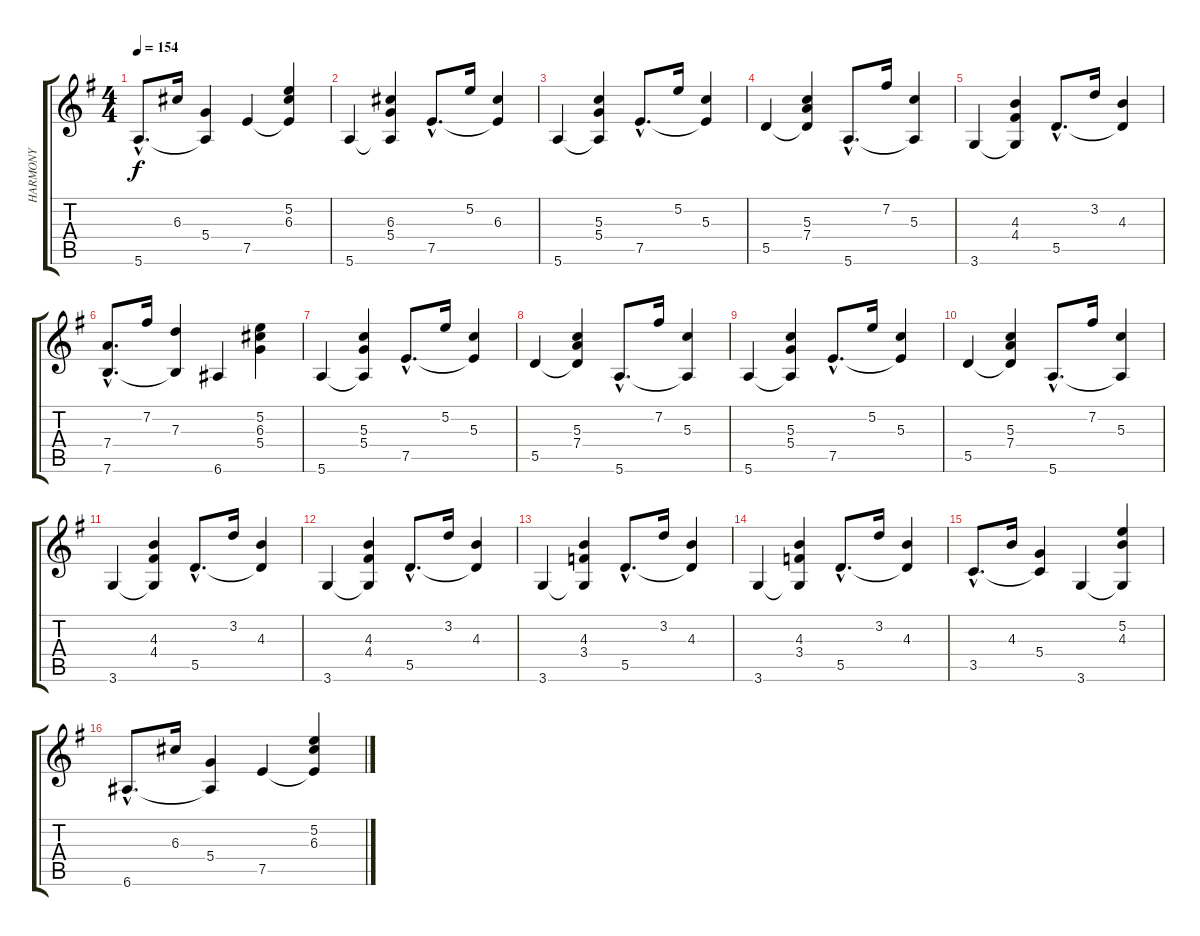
\track ("HARMONY" "HARMONY") {instrument acousticguitarnylon}
\staff {score tabs}
\tuning (E4 B3 G3 D3 A2 E2) {hide}
\ts (4 4)
\tempo 154
\clef g2
\ks g
5.6{hac}.8{d dy f} 6.3.16 (5.4 5.6{t}).4 7.5.4 (5.2 6.3 7.5{t}).4 |
5.6.4 (6.3 5.4 5.6{t}).4 7.5{hac}.8{d} 5.2.16 (6.3 7.5{t}).4 |
5.6.4 (5.3 5.4 5.6{t}).4 7.5{hac}.8{d} 5.2.16 (5.3 7.5{t}).4 |
5.5.4 (5.3 7.4 5.5{t}).4 5.6{hac}.8{d} 7.2.16 (5.3 5.6{t}).4 |
3.6.4 (4.3 4.4 3.6{t}).4 5.5{hac}.8{d} 3.2.16 (4.3 5.5{t}).4 |
(7.4{hac} 7.6{hac}).8{d} 7.2.16 (7.3 7.6{t}).4 6.6.4 (5.2 6.3 5.4).4 |
5.6.4 (5.3 5.4 5.6{t}).4 7.5{hac}.8{d} 5.2.16 (5.3 7.5{t}).4 |
5.5.4 (5.3 7.4 5.5{t}).4 5.6{hac}.8{d} 7.2.16 (5.3 5.6{t}).4 |
5.6.4 (5.3 5.4 5.6{t}).4 7.5{hac}.8{d} 5.2.16 (5.3 7.5{t}).4 |
5.5.4 (5.3 7.4 5.5{t}).4 5.6{hac}.8{d} 7.2.16 (5.3 5.6{t}).4 |
3.6.4 (4.3 4.4 3.6{t}).4 5.5{hac}.8{d} 3.2.16 (4.3 5.5{t}).4 |
3.6.4 (4.3 4.4 3.6{t}).4 5.5{hac}.8{d} 3.2.16 (4.3 5.5{t}).4 |
3.6.4 (4.3 3.4 3.6{t}).4 5.5{hac}.8{d} 3.2.16 (4.3 5.5{t}).4 |
3.6.4 (4.3 3.4 3.6{t}).4 5.5{hac}.8{d} 3.2.16 (4.3 5.5{t}).4 |
3.5{hac}.8{d} 4.3.16 (5.4 3.5{t}).4 3.6.4 (5.2 4.3 3.6{t}).4 |
6.6{hac}.8{d} 6.3.16 (5.4 6.6{t}).4 7.5.4 (5.2 6.3 7.5{t}).4
